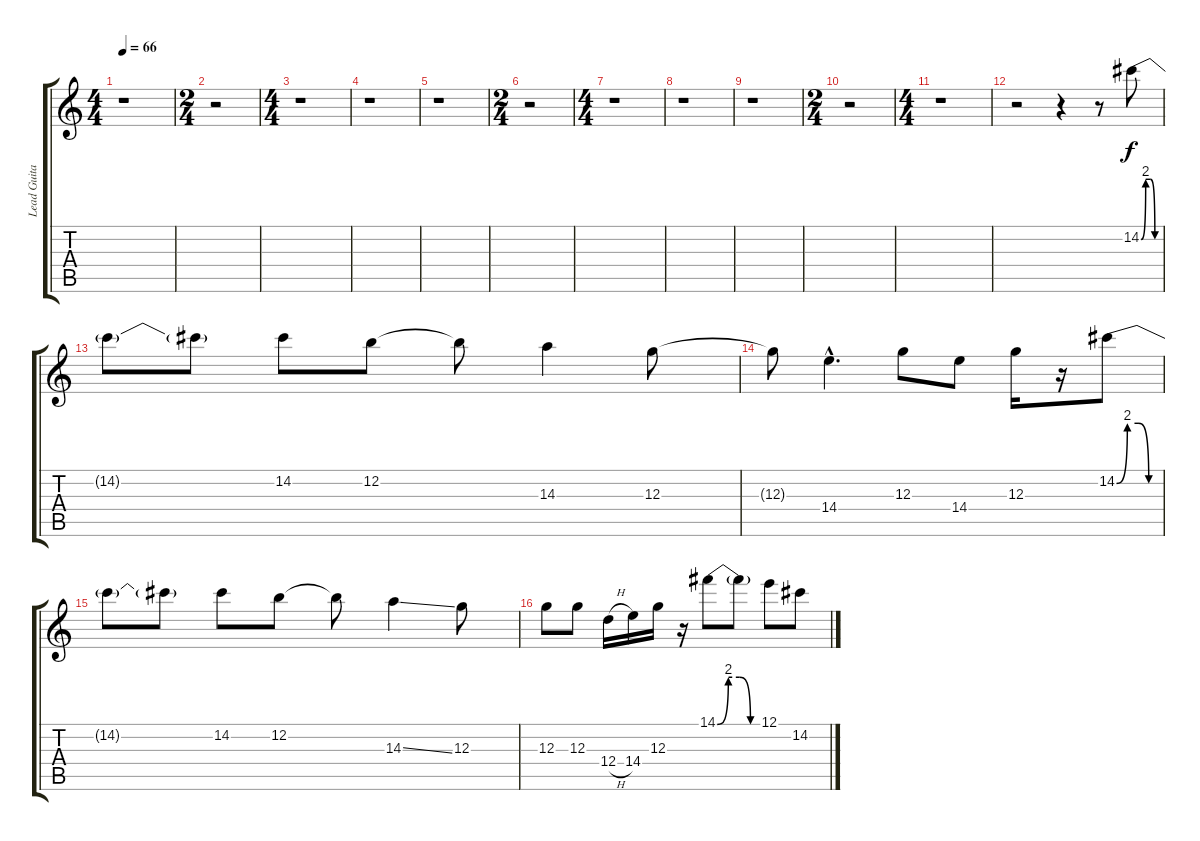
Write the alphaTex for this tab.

\track ("Lead Guitar" "Lead Guita") {instrument distortionguitar}
\staff {score tabs}
\tuning (E4 B3 G3 D3 A2 E2) {hide}
\ts (4 4)
\tempo 66
\clef g2
\ks c
r.1{dy f} |
\ts (2 4)
r.2 |
\ts (4 4)
r.1 |
r.1 |
r.1 |
\ts (2 4)
r.2 |
\ts (4 4)
r.1 |
r.1 |
r.1 |
\ts (2 4)
r.2 |
\ts (4 4)
r.1 |
r.2 r.4 r.8 14.2{be (custom 0 0 15 8 30 8 45 0 60 0)}.8 |
14.2{t}.8 14.2{t}.8 14.2.8 12.2.8 12.2{t}.8 14.3.4 12.3.8 |
12.3{t}.8 14.4{hac}.4{d} 12.3.8 14.4.8 12.3.16 r.16 14.2{be (custom 0 0 15 8 30 8 45 0 60 0)}.8 |
14.2{t}.8 14.2{t}.8 14.2.8 12.2.8 12.2{t}.8 14.3{ss}.4 12.3.8 |
12.3.8 12.3.8 12.4{h}.16 14.4.16 12.3.16 r.16 14.1{be (custom 0 0 15 8 30 8 45 0 60 0)}.8 14.1{t}.8 12.1.8 14.2.8
